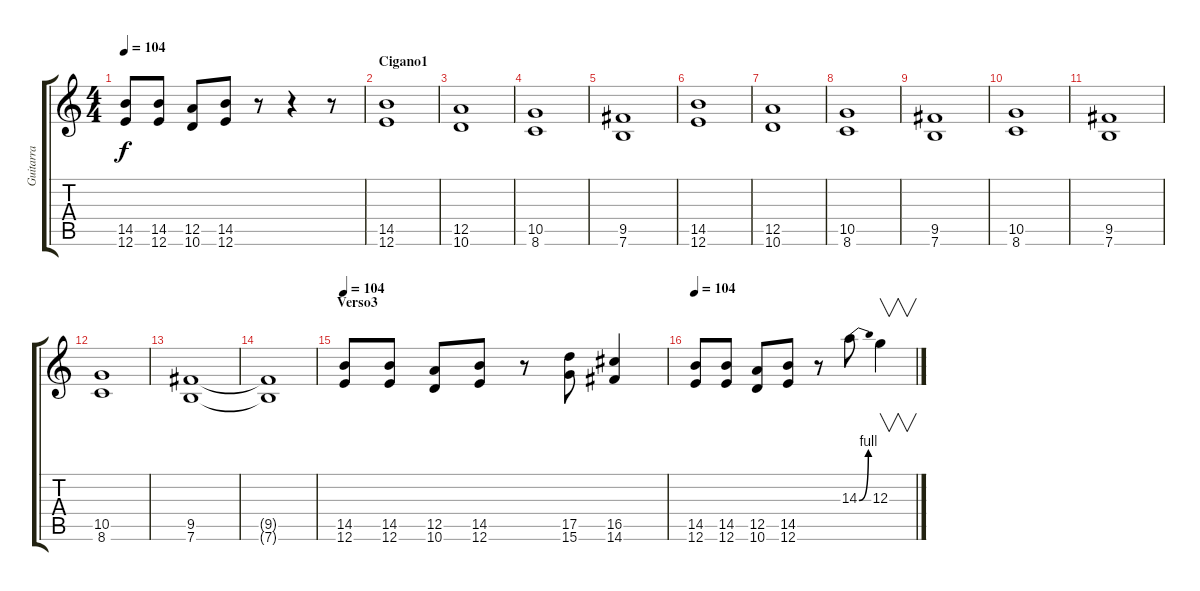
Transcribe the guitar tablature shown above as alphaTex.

\track ("Guitarra" "Guitarra") {instrument distortionguitar}
\staff {score tabs}
\tuning (E4 B3 G3 D3 A2 E2) {hide}
\ts (4 4)
\tempo 104
\clef g2
\ks c
(14.5 12.6).8{dy f} (14.5 12.6).8 (12.5 10.6).8 (14.5 12.6).8 r.8 r.4 r.8 |
\section ("" "Cigano1")
(14.5 12.6).1 |
(12.5 10.6).1 |
(10.5 8.6).1 |
(9.5 7.6).1 |
(14.5 12.6).1 |
(12.5 10.6).1 |
(10.5 8.6).1 |
(9.5 7.6).1 |
(10.5 8.6).1 |
(9.5 7.6).1 |
(10.5 8.6).1 |
(9.5 7.6).1 |
(9.5{t} 7.6{t}).1 |
\section ("" "Verso3")
\tempo 104
(14.5 12.6).8 (14.5 12.6).8 (12.5 10.6).8 (14.5 12.6).8 r.8 (17.5 15.6).8 (16.5 14.6).4 |
\tempo 104
(14.5 12.6).8 (14.5 12.6).8 (12.5 10.6).8 (14.5 12.6).8 r.8 14.3{be (bend 0 0 60 4)}.8 12.3.4{v}
